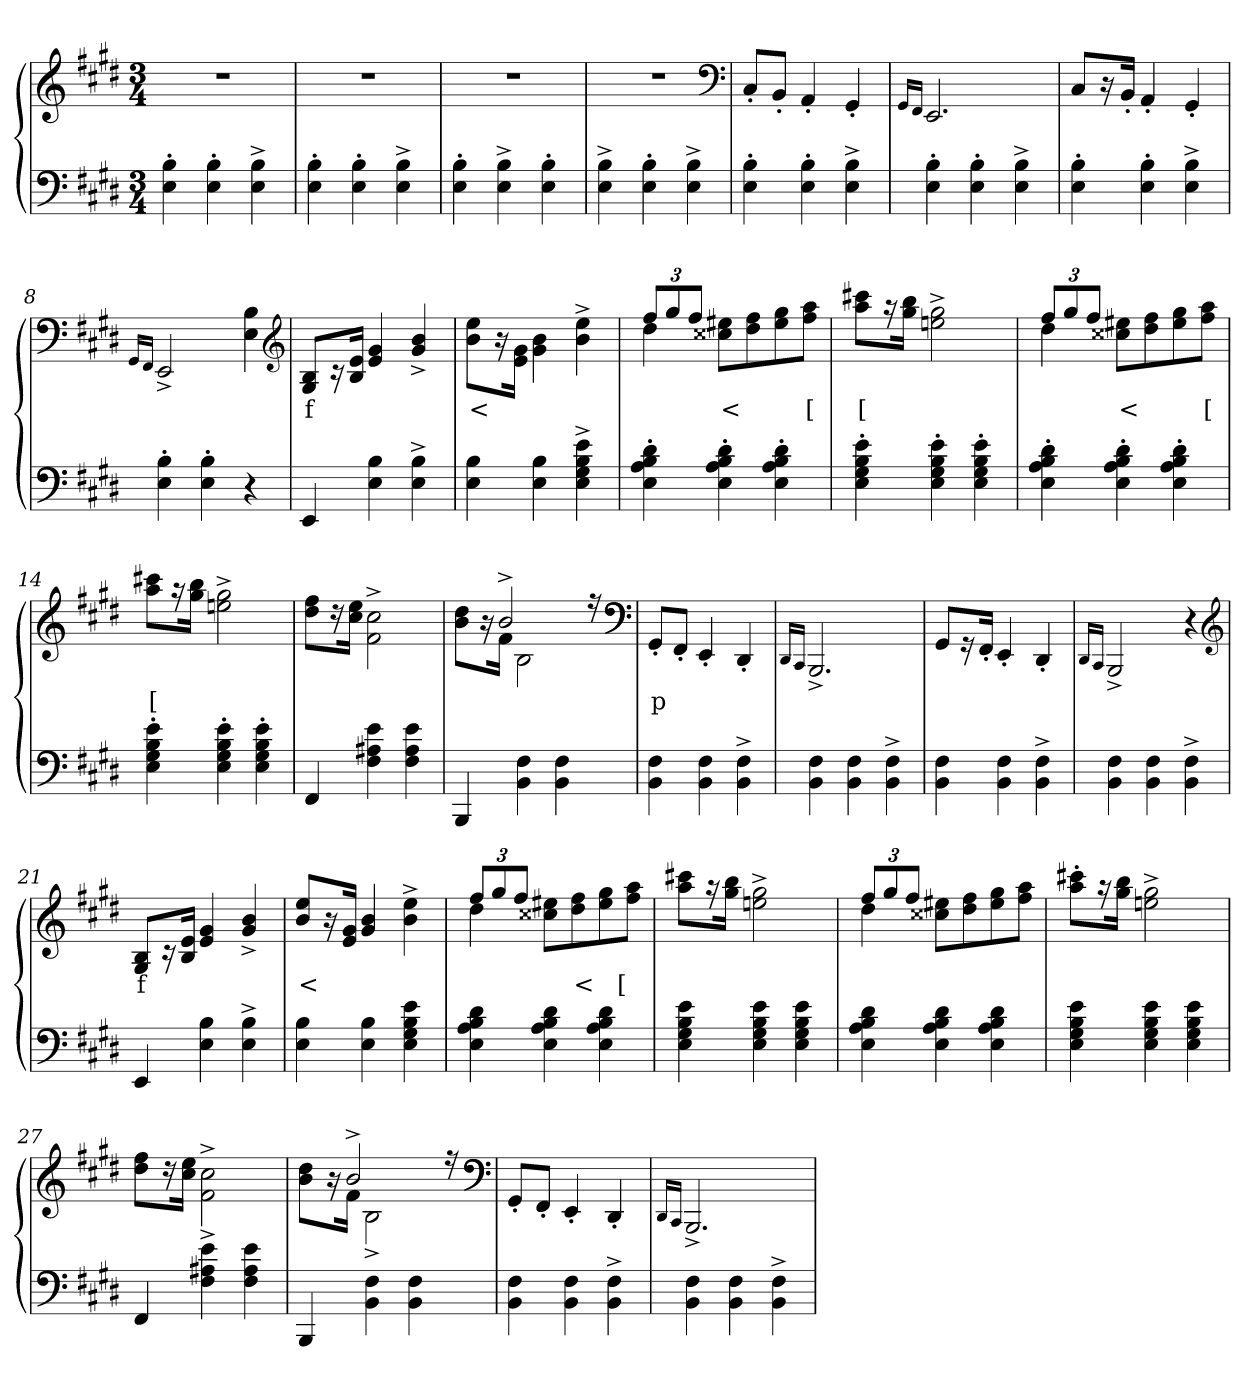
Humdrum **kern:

**kern	**kern	**text
*part2	*part1	*part1
*staff2	*staff1	*staff1
*clefF4	*clefG2	*
*k[f#c#g#d#]	*k[f#c#g#d#]	*
*M3/4	*M3/4	*
=1	=1	=1
4B'> 4E'>	2.r	p
4B'> 4E'>	.	.
4B^> 4E^>	.	.
=2	=2	=2
4B'> 4E'>	2.r	.
4B'> 4E'>	.	.
4B^> 4E^>	.	.
=3	=3	=3
4B'> 4E'>	2.r	.
4B^> 4E^>	.	.
4B'> 4E'>	.	.
=4	=4	=4
4B^> 4E^>	2.r	.
4B'> 4E'>	.	.
4B^> 4E^>	.	.
*	*clefF4	*
=5	=5	=5
4B'> 4E'>	8C#'>L	.
.	8BB'>J	.
4B'> 4E'>	4AA'>	.
4B^> 4E^>	4GG#'>	.
=6	=6	=6
.	16qGG#/LL	.
.	16qFF#/JJ	.
4B'> 4E'>	2.EE	.
4B'> 4E'>	.	.
4B^> 4E^>	.	.
=7	=7	=7
4B'> 4E'>	8C#L	.
.	16r	.
.	16BB'>Jk	.
4B'> 4E'>	4AA'>	.
4B^> 4E^>	4GG#'>	.
=8	=8	=8
.	16qGG#/LL	.
.	16qFF#/JJ	.
4B'> 4E'>	2EE^>	.
4B'> 4E'>	.	.
4r	4B 4E	.
*	*clefG2	*
=9	=9	=9
4EE	8B 8G#L	f
.	16r	.
.	16e 16BJk	.
4B 4E	4g# 4e	.
4B^> 4E^>	4b^> 4g#^>	.
=10	=10	=10
4B 4E	8ee\ 8b\L	<
.	16r	.
.	16g#\ 16e\Jk	.
4B 4E	4b\ 4g#\	.
4e^> 4B^> 4G#^> 4E^>	4ee^> 4b^>	.
=11	=11	=11
*	*^	*
4d#'> 4B'> 4A'> 4E'>	12ff#L	4dd#	.
.	12gg#	.	.
.	12ff#J	.	.
4d#'> 4B'> 4A'> 4E'>	2ryy	8ee#X 8cc##XL	<
.	.	8ff# 8dd#	.
4d#'> 4B'> 4A'> 4E'>	.	8gg# 8ee#	.
.	.	8aa 8ff#J	[
*	*v	*v	*
=12	=12	=12
4e'> 4B'> 4G#'> 4E'>	8ccc#X 8aaL	[
.	16r	.
.	16bb 16gg#Jk	.
4e'> 4B'> 4G#'> 4E'>	2gg#^> 2een^>	.
4e'> 4B'> 4G#'> 4E'>	.	.
=13	=13	=13
*	*^	*
4d#'> 4B'> 4A'> 4E'>	12ff#L	4dd#	.
.	12gg#	.	.
.	12ff#J	.	.
4d#'> 4B'> 4A'> 4E'>	2ryy	8ee#X 8cc##XL	<
.	.	8ff# 8dd#	.
4d#'> 4B'> 4A'> 4E'>	.	8gg# 8ee#	.
.	.	8aa 8ff#J	[
*	*v	*v	*
=14	=14	=14
4e'> 4B'> 4G#'> 4E'>	8ccc#X 8aaL	[
.	16r	.
.	16bb 16gg#Jk	.
4e'> 4B'> 4G#'> 4E'>	2gg#^> 2een^>	.
4e'> 4B'> 4G#'> 4E'>	.	.
=15	=15	=15
4FF#	8ff# 8dd#L	.
.	16r	.
.	16ee 16cc#Jk	.
4e 4A#X 4F#	2cc#\^> 2f#\^>	.
4e 4A# 4F#	.	.
=16	=16	=16
*	*^	*
4BBB	8.ryy	8dd# 8bL	.
.	.	16r	.
.	2b^>	16f#Jk	.
4F# 4BB	.	2B	.
4F# 4BB	.	.	.
.	16r	.	.
*	*v	*v	*
*	*clefF4	*
=17	=17	=17
4F# 4BB	8GG#'>L	p
.	8FF#'>J	.
4F# 4BB	4EE'>	.
4F#^> 4BB^>	4DD#'>	.
=18	=18	=18
.	16qDD#/LL	.
.	16qCC#/JJ	.
4F# 4BB	2.BBB^>	.
4F# 4BB	.	.
4F#^> 4BB^>	.	.
=19	=19	=19
4F# 4BB	8GG#L	.
.	16r	.
.	16FF#'>Jk	.
4F# 4BB	4EE'>	.
4F#^> 4BB^>	4DD#'>	.
=20	=20	=20
.	16qDD#/LL	.
.	16qCC#/JJ	.
4F# 4BB	2BBB^>	.
4F# 4BB	.	.
4F#^> 4BB^>	4r	.
*	*clefG2	*
=21	=21	=21
4EE	8B 8G#L	f
.	16r	.
.	16e 16BJk	.
4B 4E	4g# 4e	.
4B^> 4E^>	4b^> 4g#^>	.
=22	=22	=22
4B 4E	8ee 8bL	<
.	16r	.
.	16g# 16eJk	.
4B 4E	4b 4g#	.
4e 4B 4G# 4E	4ee^> 4b^>	.
=23	=23	=23
*	*^	*
4d# 4B 4A 4E	12ff#L	4dd#	.
.	12gg#	.	.
.	12ff#J	.	.
4d# 4B 4A 4E	2ryy	8ee#X 8cc##XL	.
.	.	8ff# 8dd#	<
4d# 4B 4A 4E	.	8gg# 8ee#	.
.	.	8aa 8ff#J	[
*	*v	*v	*
=24	=24	=24
4e 4B 4G# 4E	8ccc#X 8aaL	.
.	16r	.
.	16bb 16gg#Jk	.
4e 4B 4G# 4E	2gg#^> 2een^>	.
4e 4B 4G# 4E	.	.
=25	=25	=25
*	*^	*
4d# 4B 4A 4E	12ff#L	4dd#	.
.	12gg#	.	.
.	12ff#J	.	.
4d# 4B 4A 4E	2ryy	8ee#X 8cc##XL	.
.	.	8ff# 8dd#	.
4d# 4B 4A 4E	.	8gg# 8ee#	.
.	.	8aa 8ff#J	.
*	*v	*v	*
=26	=26	=26
4e 4B 4G# 4E	8ccc#X'> 8aa'>L	.
.	16r	.
.	16bb 16gg#Jk	.
4e 4B 4G# 4E	2gg#^> 2een^>	.
4e 4B 4G# 4E	.	.
=27	=27	=27
4FF#	8ff# 8dd#L	.
.	16r	.
.	16ee 16cc#Jk	.
4e^> 4A#X^> 4F#^>	2cc#\^> 2f#\^>	.
4e 4A# 4F#	.	.
=28	=28	=28
*	*^	*
4BBB	8.ryy	8dd# 8bL	.
.	.	16r	.
.	2b^>	16f#Jk	.
4F# 4BB	.	2B^>	.
4F# 4BB	.	.	.
.	16r	.	.
*	*v	*v	*
*	*clefF4	*
=29	=29	=29
4F# 4BB	8GG#'>L	.
.	8FF#'>J	.
4F# 4BB	4EE'>	.
4F#^> 4BB^>	4DD#'>	.
=30	=30	=30
.	16qDD#/LL	.
.	16qCC#/JJ	.
4F# 4BB	2.BBB^>	.
4F# 4BB	.	.
4F#^> 4BB^>	.	.
=	=	=
*-	*-	*-
